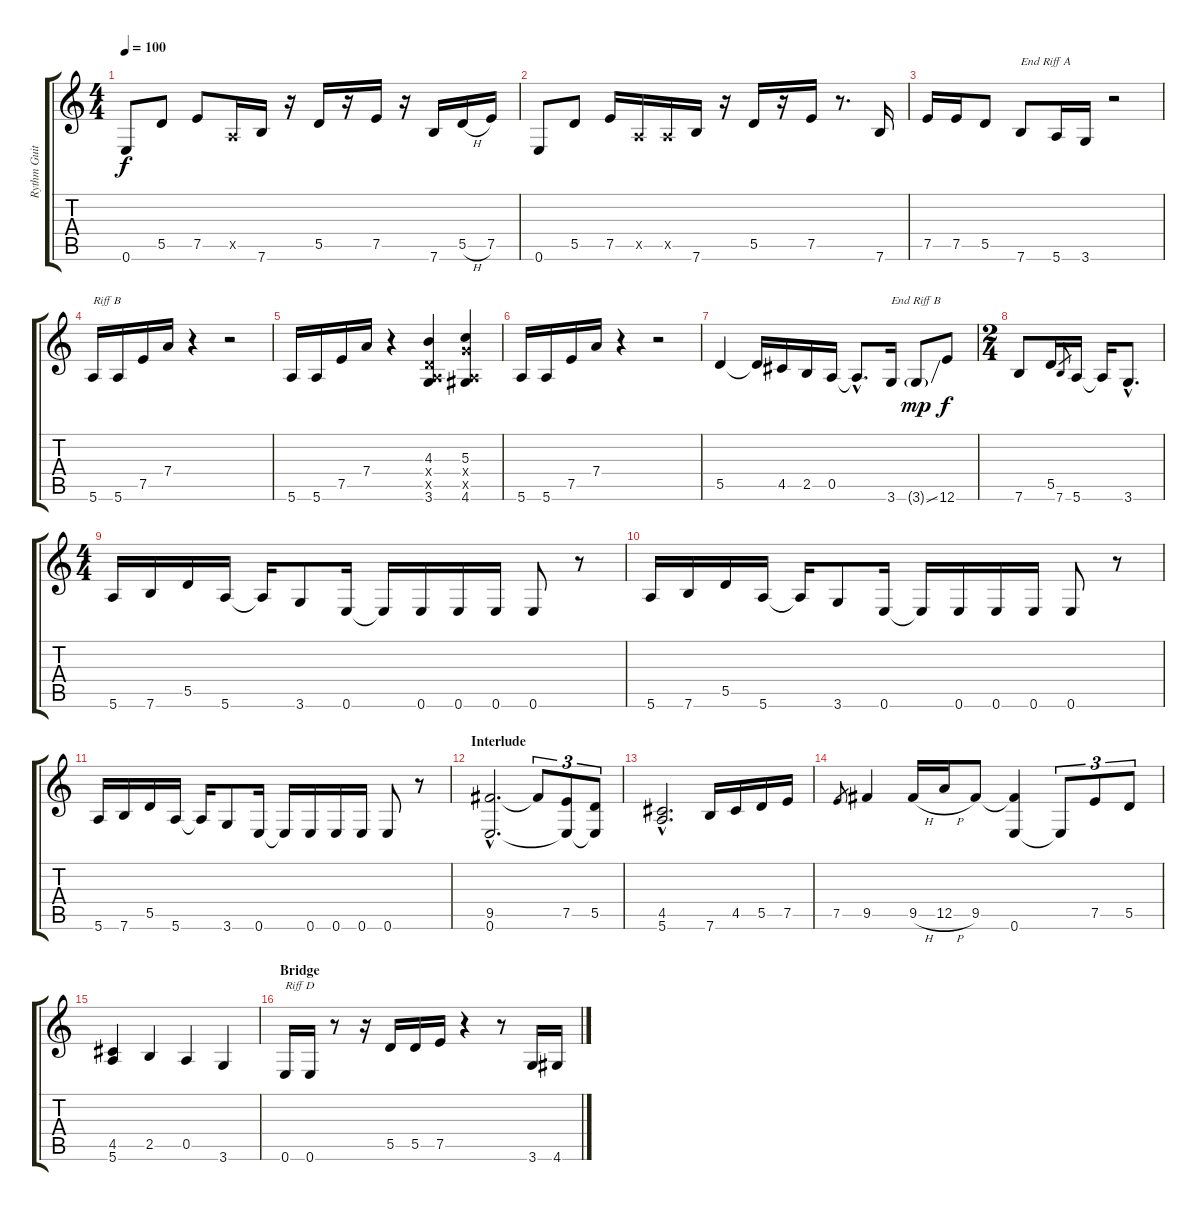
\track ("Rythm Guitar" "Rythm Guit") {instrument distortionguitar}
\staff {score tabs}
\tuning (E4 B3 G3 D3 A2 E2) {hide}
\ts (4 4)
\tempo 100
\clef g2
\ks c
0.6.8{dy f} 5.5.8 7.5.8 0.5{x}.16 7.6.16 r.16 5.5.16 r.16 7.5.16 r.16 7.6.16 5.5{h}.16 7.5.16 |
0.6.8 5.5.8 7.5.16 0.5{x}.16 0.5{x}.16 7.6.16 r.16 5.5.16 r.16 7.5.16 r.8{d} 7.6.16 |
7.5.16 7.5.16 5.5.8 7.6.8{txt "End Riff A"} 5.6.16 3.6.16 r.2 |
5.6.16{txt "Riff B"} 5.6.16 7.5.16 7.4.16 r.4 r.2 |
5.6.16 5.6.16 7.5.16 7.4.16 r.4 (4.3 0.4{x} 0.5{x} 3.6).4 (5.3 5.4{x} 0.5{x} 4.6).4 |
5.6.16 5.6.16 7.5.16 7.4.16 r.4 r.2 |
5.5.4 5.5{t}.16 4.5.16 2.5.16 0.5.16 0.5{hac t}.8{d} 3.6.16{txt "End Riff B"} 3.6{ss g}.8{dy mp} 12.6.8{dy f} |
\ts (2 4)
7.6.8 5.5.16 7.6.8{gr} 5.6.16 5.6{t}.16 3.6{hac}.8{d} |
\ts (4 4)
5.6.16 7.6.16 5.5.16 5.6.16 5.6{t}.16 3.6.8 0.6.16 0.6{t}.16 0.6.16 0.6.16 0.6.16 0.6.8 r.8 |
5.6.16 7.6.16 5.5.16 5.6.16 5.6{t}.16 3.6.8 0.6.16 0.6{t}.16 0.6.16 0.6.16 0.6.16 0.6.8 r.8 |
5.6.16 7.6.16 5.5.16 5.6.16 5.6{t}.16 3.6.8 0.6.16 0.6{t}.16 0.6.16 0.6.16 0.6.16 0.6.8 r.8 |
\section ("" "Interlude")
(9.5{hac} 0.6{hac}).2{d} 9.5{t}.8{tu (3 2)} (7.5 0.6{t}).8{tu (3 2)} (5.5 0.6{t}).8{tu (3 2)} |
(4.5{hac} 5.6{hac}).2{d} 7.6.16 4.5.16 5.5.16 7.5.16 |
7.5.8{gr} 9.5.4 9.5{h}.16 12.5{h}.16 9.5.8 (9.5{t} 0.6).4 0.6{t}.8{tu (3 2)} 7.5.8{tu (3 2)} 5.5.8{tu (3 2)} |
(4.5 5.6).4 2.5.4 0.5.4 3.6.4 |
\section ("" "Bridge")
0.6.16{txt "Riff D"} 0.6.16 r.8 r.16 5.5.16 5.5.16 7.5.16 r.4 r.8 3.6.16 4.6.16
